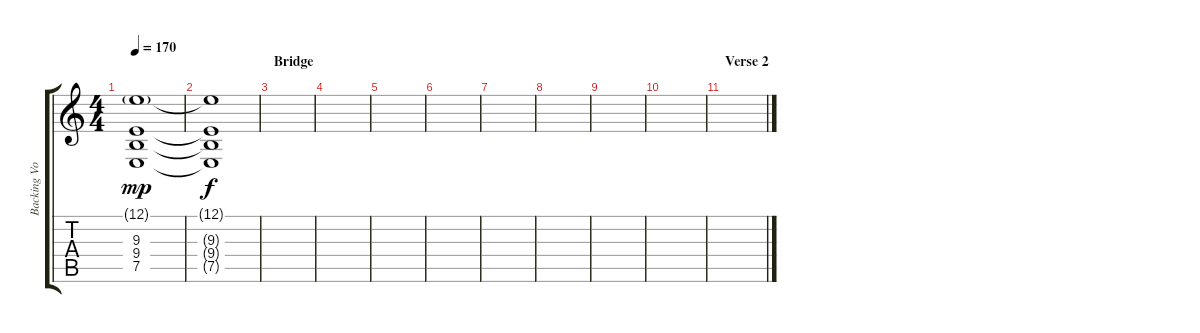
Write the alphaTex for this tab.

\track ("Backing Vocals" "Backing Vo") {instrument choiraahs}
\staff {score tabs}
\tuning (E4 B3 G3 D3 A2 E2) {hide}
\ts (4 4)
\tempo 170
\clef g2
\ks c
(12.1{g} 9.3 9.4 7.5).1{dy mp} |
(12.1{t} 9.3{t} 9.4{t} 7.5{t}).1{dy f} |
\section ("" "Bridge")
|
|
|
|
|
|
|
|
\section ("" "Verse 2")
